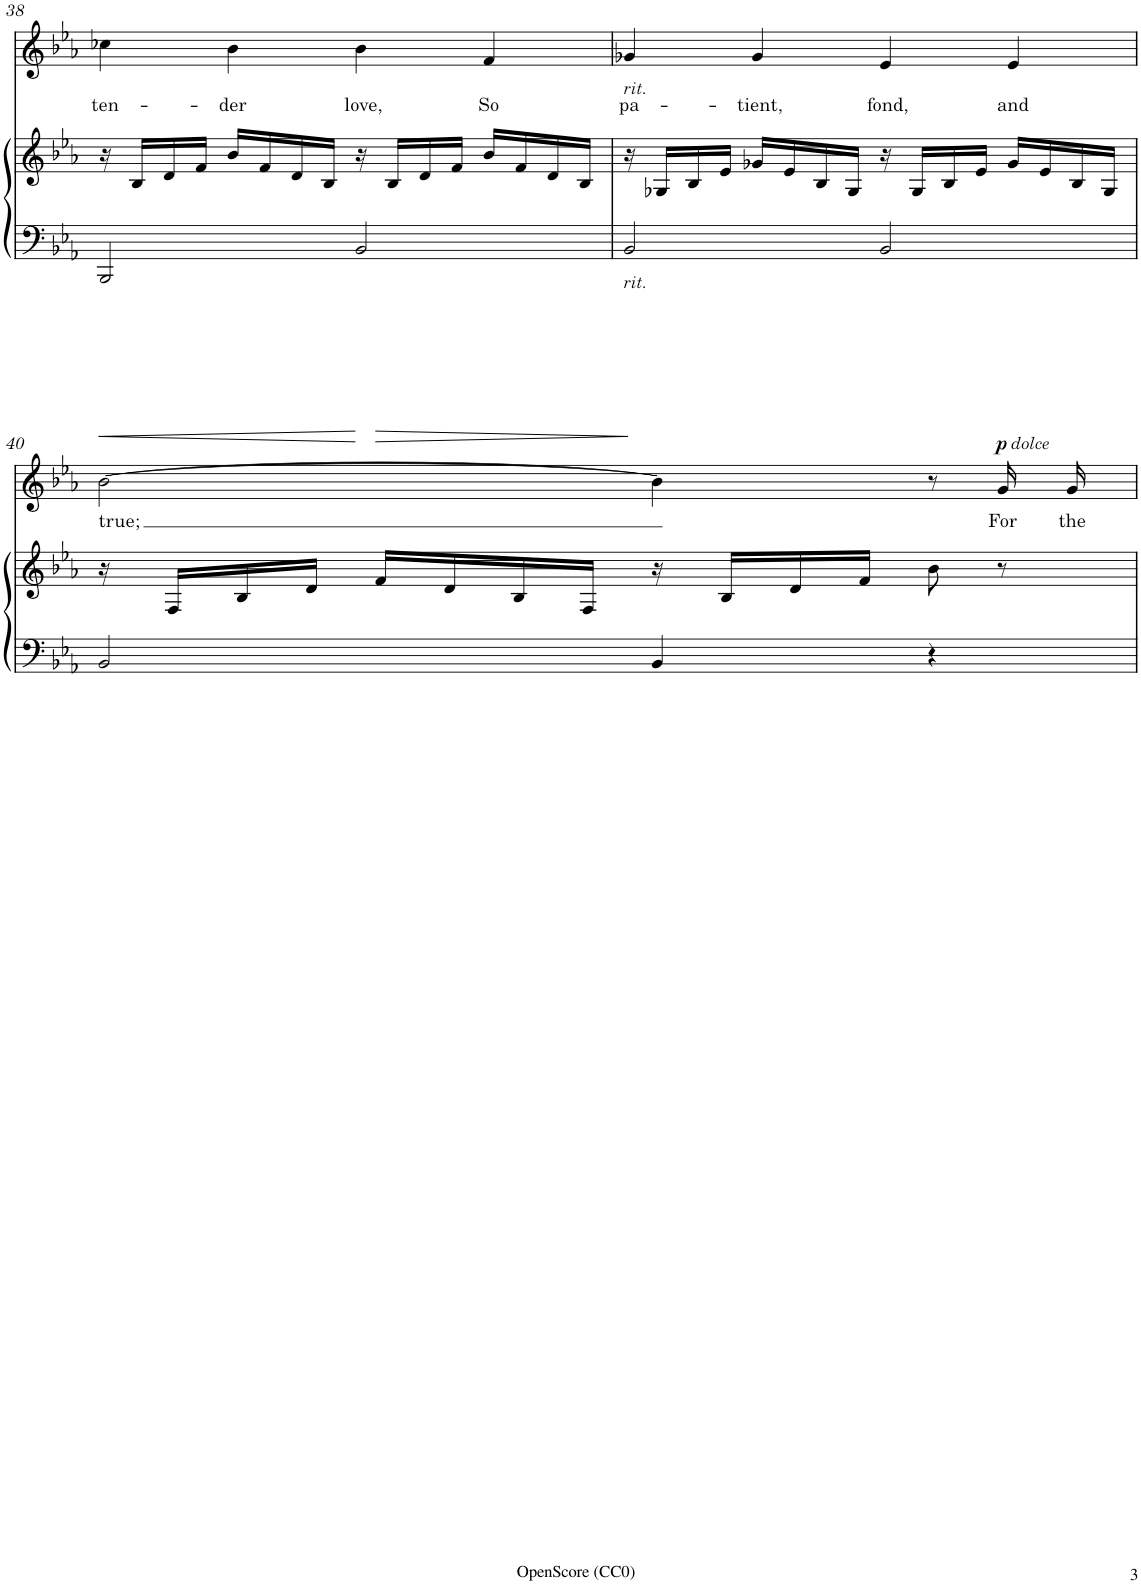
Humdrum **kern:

**kern	**kern	**kern	**text	**dynam
*part2	*part2	*part1	*part1	*part1
*staff3	*staff2	*staff1	*staff1	*staff1
*I"Piano	*	*I"Voice	*	*
*I'Pno	*	*	*	*
!!LO:PB:g=z
*clefF4	*clefG2	*clefG2	*	*
*k[b-e-a-]	*k[b-e-a-]	*k[b-e-a-]	*	*
*M4/4	*M4/4	*M4/4	*	*
*met(c)	*met(c)	*met(c)	*	*
=38	=38	=38	=38	=38
!	!	!	!LO:LY:b	!
2BBB-/	16r	4cc-X\	ten-	.
.	16B-/LL	.	.	.
.	16d/	.	.	.
.	16f/JJ	.	.	.
!	!	!	!LO:LY:b	!
.	16b-/LL	4b-\	-der	.
.	16f/	.	.	.
.	16d/	.	.	.
.	16B-/JJ	.	.	.
!	!	!	!LO:LY:b	!
2BB-/	16r	4b-\	love,	.
.	16B-/LL	.	.	.
.	16d/	.	.	.
.	16f/JJ	.	.	.
!	!	!	!LO:LY:b	!
.	16b-/LL	4f/	So	.
.	16f/	.	.	.
.	16d/	.	.	.
.	16B-/JJ	.	.	.
=39	=39	=39	=39	=39
!	!	!LO:TX:b:i:t=rit.	!	!
!LO:TX:b:i:t=rit.	!	!	!	!
!	!	!	!LO:LY:b	!
2BB-/	16r	4g-X/	pa-	.
.	16G-X/LL	.	.	.
.	16B-/	.	.	.
.	16e-/JJ	.	.	.
!	!	!	!LO:LY:b	!
.	16g-X/LL	4g-/	-tient,	.
.	16e-/	.	.	.
.	16B-/	.	.	.
.	16G-/JJ	.	.	.
!	!	!	!LO:LY:b	!
2BB-/	16r	4e-/	fond,	.
.	16G-/LL	.	.	.
.	16B-/	.	.	.
.	16e-/JJ	.	.	.
!	!	!	!LO:LY:b	!
.	16g-/LL	4e-/	and	.
.	16e-/	.	.	.
.	16B-/	.	.	.
.	16G-/JJ	.	.	.
!!LO:LB:g=z
=40	=40	=40	=40	=40
!	!	!	!LO:LY:b	!LO:HP:b
*	*	*^	*	*
2BB-/	16r	[2b-\	4ryy	true;	<
.	16F/LL	.	.	.	.
.	16B-/	.	.	.	.
.	16d/JJ	.	.	.	.
.	16f/LL	.	4ryy	.	[
.	16d/	.	.	.	.
.	16B-/	.	.	.	.
.	16F/JJ	.	.	.	.
4BB-/	16r	4b-\]	2ryy	.	.
.	16B-/LL	.	.	.	.
.	16d/	.	.	.	.
.	16f/JJ	.	.	.	.
4r	8b-\	8r	.	.	.
!	!	!	!	!LO:LY:b	!LO:DY:a
!	!	!	!	!	!LO:DY:n=1:a
.	8r	16g/LL	.	For	p other-dynamics
!	!	!	!	!LO:LY:b	!
.	.	16g/JJ	.	the	.
*	*	*v	*v	*	*
=	=	=	=	=
*-	*-	*-	*-	*-
